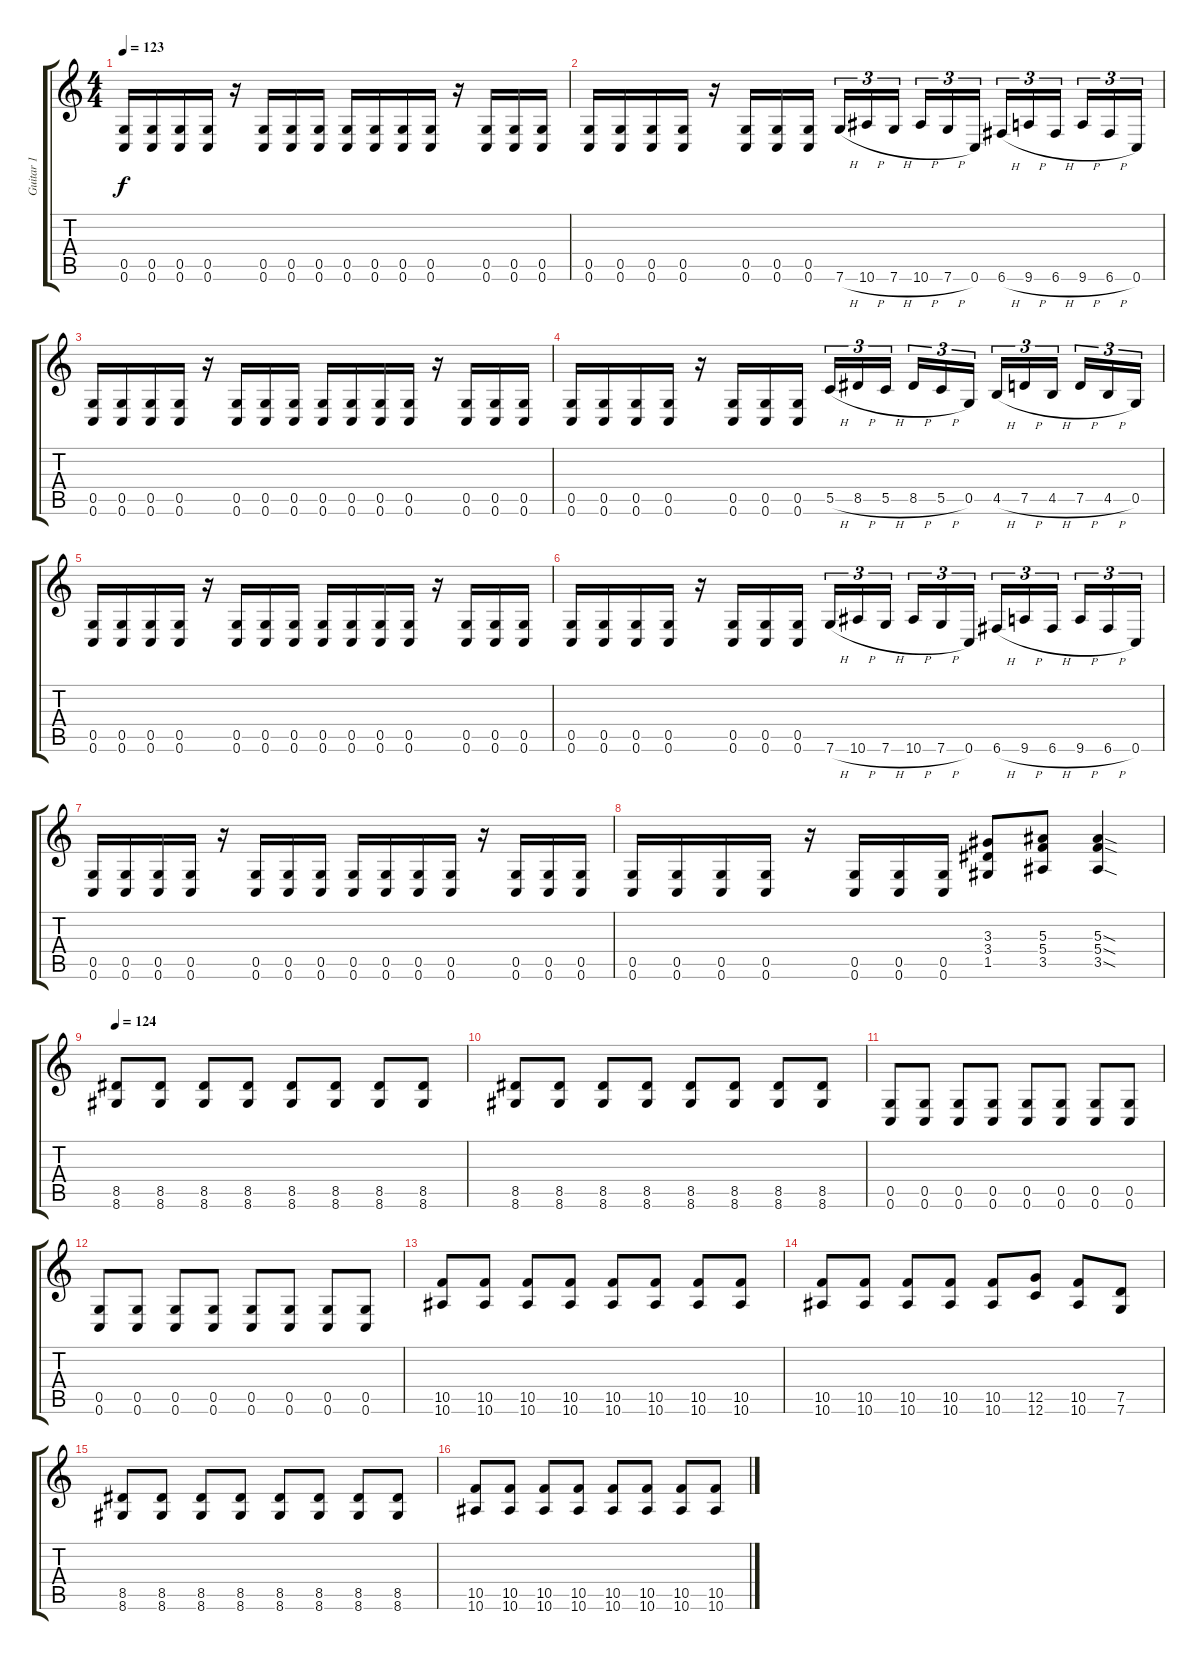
\track ("Guitar 1" "Guitar 1") {instrument overdrivenguitar}
\staff {score tabs}
\tuning (D4 A3 F3 C3 G2 C2) {hide}
\ts (4 4)
\tempo 123
\clef g2
\ks c
(0.5 0.6).16{dy f} (0.5 0.6).16 (0.5 0.6).16 (0.5 0.6).16 r.16 (0.5 0.6).16 (0.5 0.6).16 (0.5 0.6).16 (0.5 0.6).16 (0.5 0.6).16 (0.5 0.6).16 (0.5 0.6).16 r.16 (0.5 0.6).16 (0.5 0.6).16 (0.5 0.6).16 |
(0.5 0.6).16 (0.5 0.6).16 (0.5 0.6).16 (0.5 0.6).16 r.16 (0.5 0.6).16 (0.5 0.6).16 (0.5 0.6).16 7.6{h}.16{tu (3 2)} 10.6{h}.16{tu (3 2)} 7.6{h}.16{tu (3 2)} 10.6{h}.16{tu (3 2)} 7.6{h}.16{tu (3 2)} 0.6.16{tu (3 2)} 6.6{h}.16{tu (3 2)} 9.6{h}.16{tu (3 2)} 6.6{h}.16{tu (3 2)} 9.6{h}.16{tu (3 2)} 6.6{h}.16{tu (3 2)} 0.6.16{tu (3 2)} |
(0.5 0.6).16 (0.5 0.6).16 (0.5 0.6).16 (0.5 0.6).16 r.16 (0.5 0.6).16 (0.5 0.6).16 (0.5 0.6).16 (0.5 0.6).16 (0.5 0.6).16 (0.5 0.6).16 (0.5 0.6).16 r.16 (0.5 0.6).16 (0.5 0.6).16 (0.5 0.6).16 |
(0.5 0.6).16 (0.5 0.6).16 (0.5 0.6).16 (0.5 0.6).16 r.16 (0.5 0.6).16 (0.5 0.6).16 (0.5 0.6).16 5.5{h}.16{tu (3 2)} 8.5{h}.16{tu (3 2)} 5.5{h}.16{tu (3 2)} 8.5{h}.16{tu (3 2)} 5.5{h}.16{tu (3 2)} 0.5.16{tu (3 2)} 4.5{h}.16{tu (3 2)} 7.5{h}.16{tu (3 2)} 4.5{h}.16{tu (3 2)} 7.5{h}.16{tu (3 2)} 4.5{h}.16{tu (3 2)} 0.5.16{tu (3 2)} |
(0.5 0.6).16 (0.5 0.6).16 (0.5 0.6).16 (0.5 0.6).16 r.16 (0.5 0.6).16 (0.5 0.6).16 (0.5 0.6).16 (0.5 0.6).16 (0.5 0.6).16 (0.5 0.6).16 (0.5 0.6).16 r.16 (0.5 0.6).16 (0.5 0.6).16 (0.5 0.6).16 |
(0.5 0.6).16 (0.5 0.6).16 (0.5 0.6).16 (0.5 0.6).16 r.16 (0.5 0.6).16 (0.5 0.6).16 (0.5 0.6).16 7.6{h}.16{tu (3 2)} 10.6{h}.16{tu (3 2)} 7.6{h}.16{tu (3 2)} 10.6{h}.16{tu (3 2)} 7.6{h}.16{tu (3 2)} 0.6.16{tu (3 2)} 6.6{h}.16{tu (3 2)} 9.6{h}.16{tu (3 2)} 6.6{h}.16{tu (3 2)} 9.6{h}.16{tu (3 2)} 6.6{h}.16{tu (3 2)} 0.6.16{tu (3 2)} |
(0.5 0.6).16 (0.5 0.6).16 (0.5 0.6).16 (0.5 0.6).16 r.16 (0.5 0.6).16 (0.5 0.6).16 (0.5 0.6).16 (0.5 0.6).16 (0.5 0.6).16 (0.5 0.6).16 (0.5 0.6).16 r.16 (0.5 0.6).16 (0.5 0.6).16 (0.5 0.6).16 |
(0.5 0.6).16 (0.5 0.6).16 (0.5 0.6).16 (0.5 0.6).16 r.16 (0.5 0.6).16 (0.5 0.6).16 (0.5 0.6).16 (3.3 3.4 1.5).8 (5.3 5.4 3.5).8 (5.3{sod} 5.4{sod} 3.5{sod}).4 |
\tempo 124
(8.5 8.6).8 (8.5 8.6).8 (8.5 8.6).8 (8.5 8.6).8 (8.5 8.6).8 (8.5 8.6).8 (8.5 8.6).8 (8.5 8.6).8 |
(8.5 8.6).8 (8.5 8.6).8 (8.5 8.6).8 (8.5 8.6).8 (8.5 8.6).8 (8.5 8.6).8 (8.5 8.6).8 (8.5 8.6).8 |
(0.5 0.6).8 (0.5 0.6).8 (0.5 0.6).8 (0.5 0.6).8 (0.5 0.6).8 (0.5 0.6).8 (0.5 0.6).8 (0.5 0.6).8 |
(0.5 0.6).8 (0.5 0.6).8 (0.5 0.6).8 (0.5 0.6).8 (0.5 0.6).8 (0.5 0.6).8 (0.5 0.6).8 (0.5 0.6).8 |
(10.5 10.6).8 (10.5 10.6).8 (10.5 10.6).8 (10.5 10.6).8 (10.5 10.6).8 (10.5 10.6).8 (10.5 10.6).8 (10.5 10.6).8 |
(10.5 10.6).8 (10.5 10.6).8 (10.5 10.6).8 (10.5 10.6).8 (10.5 10.6).8 (12.5 12.6).8 (10.5 10.6).8 (7.5 7.6).8 |
(8.5 8.6).8 (8.5 8.6).8 (8.5 8.6).8 (8.5 8.6).8 (8.5 8.6).8 (8.5 8.6).8 (8.5 8.6).8 (8.5 8.6).8 |
(10.5 10.6).8 (10.5 10.6).8 (10.5 10.6).8 (10.5 10.6).8 (10.5 10.6).8 (10.5 10.6).8 (10.5 10.6).8 (10.5 10.6).8
